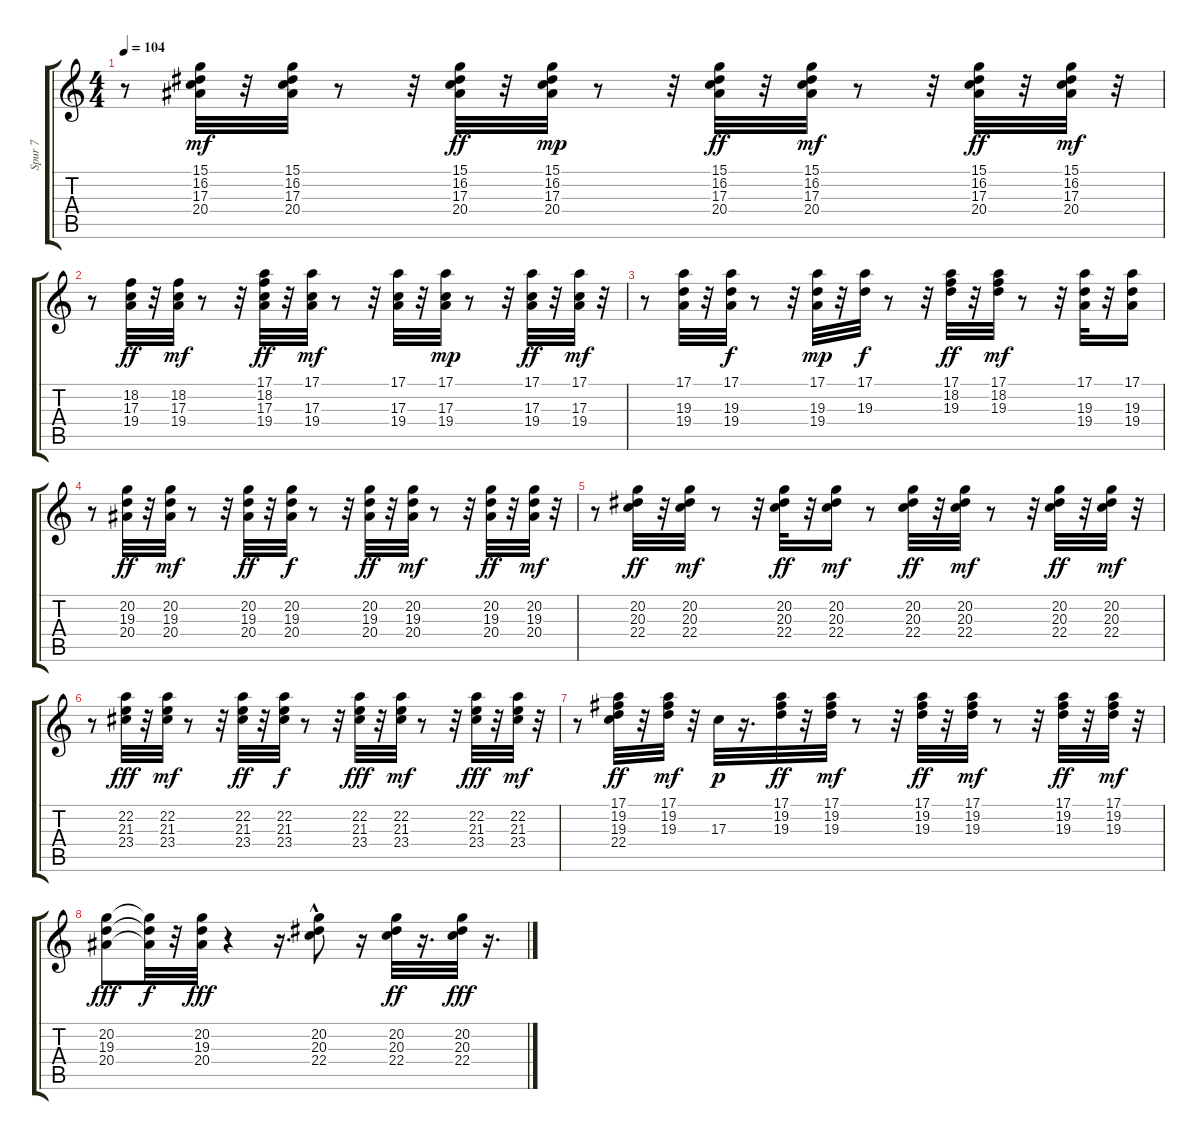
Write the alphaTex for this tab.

\track ("Spur 7" "Spur 7") {instrument acousticgrandpiano}
\staff {score tabs}
\tuning (E4 B3 G3 D3 A2 E2) {hide}
\ts (4 4)
\tempo 104
\clef g2
\ks c
r.8{dy mf} (15.1 16.2 17.3 20.4).32 r.32 (15.1 16.2 17.3 20.4).32 r.8 r.32 (15.1 16.2 17.3 20.4).32{dy ff} r.32 (15.1 16.2 17.3 20.4).32{dy mp} r.8 r.32 (15.1 16.2 17.3 20.4).32{dy ff} r.32 (15.1 16.2 17.3 20.4).32{dy mf} r.8 r.32 (15.1 16.2 17.3 20.4).32{dy ff} r.32 (15.1 16.2 17.3 20.4).32{dy mf} r.32 |
r.8 (18.2 17.3 19.4).32{dy ff} r.32 (18.2 17.3 19.4).32{dy mf} r.8 r.32 (17.1 18.2 17.3 19.4).32{dy ff} r.32 (17.1 17.3 19.4).32{dy mf} r.8 r.32 (17.1 17.3 19.4).32 r.32 (17.1 17.3 19.4).32{dy mp} r.8 r.32 (17.1 17.3 19.4).32{dy ff} r.32 (17.1 17.3 19.4).32{dy mf} r.32 |
r.8 (17.1 19.3 19.4).32 r.32 (17.1 19.3 19.4).32{dy f} r.8 r.32 (17.1 19.3 19.4).32{dy mp} r.32 (17.1 19.3).32{dy f} r.8 r.32 (17.1 18.2 19.3).32{dy ff} r.32 (17.1 18.2 19.3).32{dy mf} r.8 r.32 (17.1 19.3 19.4).32 r.32 (17.1 19.3 19.4).16 |
r.8 (20.2 19.3 20.4).32{dy ff} r.32 (20.2 19.3 20.4).32{dy mf} r.8 r.32 (20.2 19.3 20.4).32{dy ff} r.32 (20.2 19.3 20.4).32{dy f} r.8 r.32 (20.2 19.3 20.4).32{dy ff} r.32 (20.2 19.3 20.4).32{dy mf} r.8 r.32 (20.2 19.3 20.4).32{dy ff} r.32 (20.2 19.3 20.4).32{dy mf} r.32 |
r.8 (20.2 20.3 22.4).32{dy ff} r.32 (20.2 20.3 22.4).32{dy mf} r.8 r.32 (20.2 20.3 22.4).32{dy ff} r.32 (20.2 20.3 22.4).16{dy mf} r.8 (20.2 20.3 22.4).32{dy ff} r.32 (20.2 20.3 22.4).32{dy mf} r.8 r.32 (20.2 20.3 22.4).32{dy ff} r.32 (20.2 20.3 22.4).32{dy mf} r.32 |
r.8 (22.2 21.3 23.4).32{dy fff} r.32 (22.2 21.3 23.4).32{dy mf} r.8 r.32 (22.2 21.3 23.4).32{dy ff} r.32 (22.2 21.3 23.4).32{dy f} r.8 r.32 (22.2 21.3 23.4).32{dy fff} r.32 (22.2 21.3 23.4).32{dy mf} r.8 r.32 (22.2 21.3 23.4).32{dy fff} r.32 (22.2 21.3 23.4).32{dy mf} r.32 |
r.8 (17.1 19.2 19.3 22.4).32{dy ff} r.32 (17.1 19.2 19.3).32{dy mf} r.32 17.3.32{dy p} r.16{d} (17.1 19.2 19.3).32{dy ff} r.32 (17.1 19.2 19.3).32{dy mf} r.8 r.32 (17.1 19.2 19.3).32{dy ff} r.32 (17.1 19.2 19.3).32{dy mf} r.8 r.32 (17.1 19.2 19.3).32{dy ff} r.32 (17.1 19.2 19.3).32{dy mf} r.32 |
(20.2 19.3 20.4).8{dy fff} (20.2{t} 19.3{t} 20.4{t}).32{dy f} r.32 (20.2 19.3 20.4).32{dy fff} r.4 r.16{d} (20.2 20.3{hac} 22.4).8 r.16 (20.2 20.3 22.4).32{dy ff} r.16{d} (20.2 20.3 22.4).32{dy fff} r.16{d}
